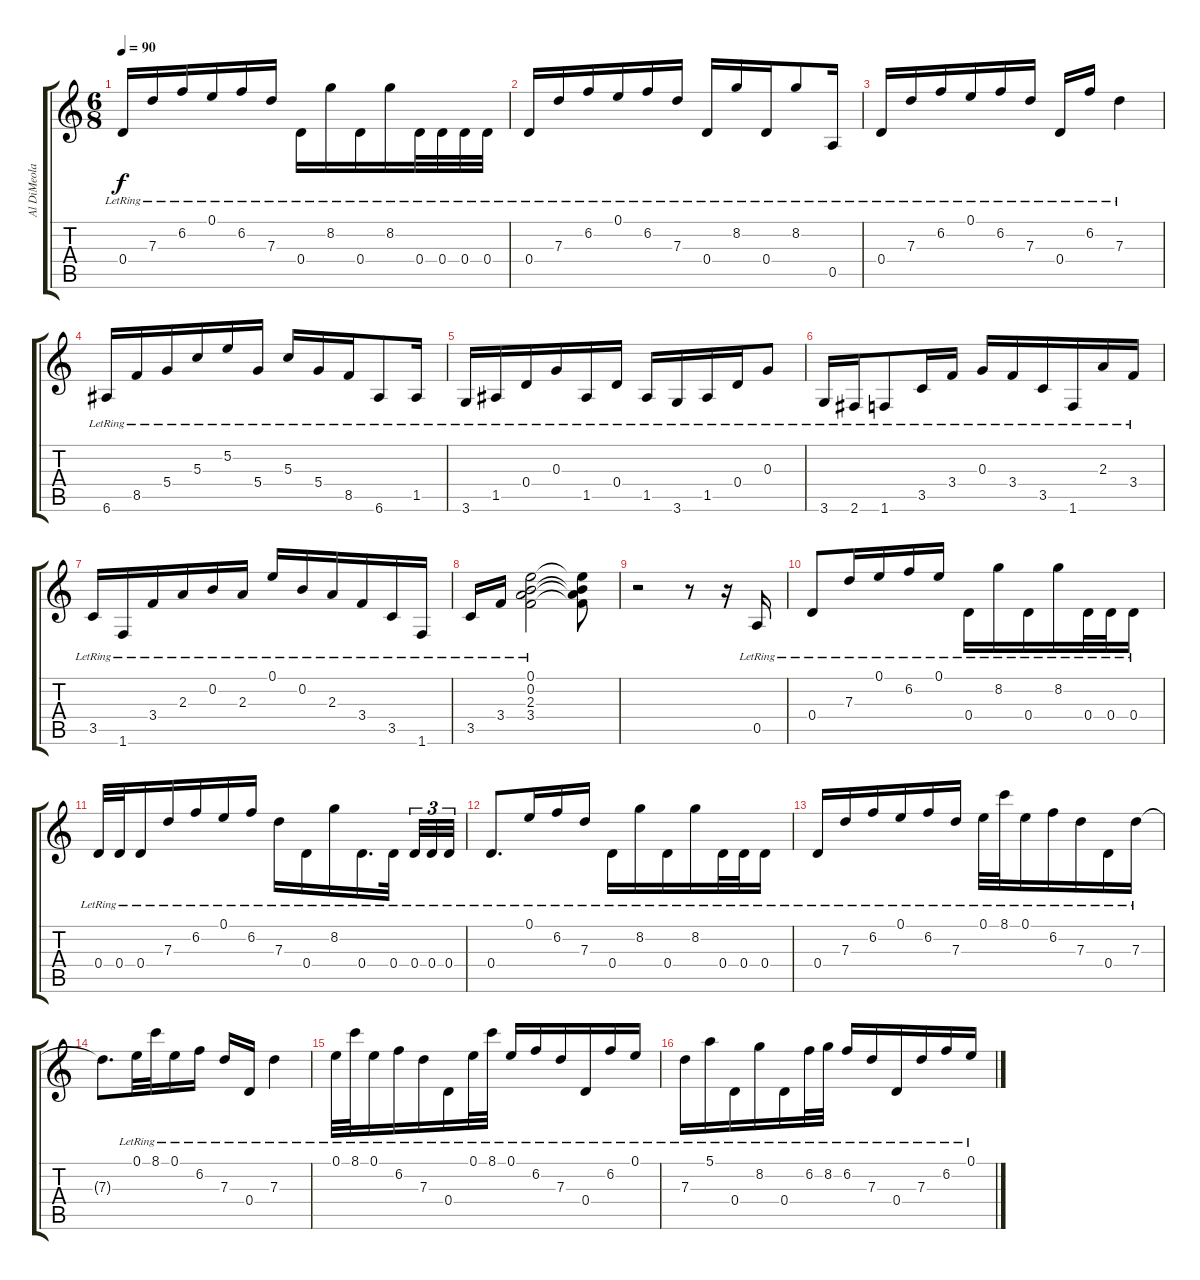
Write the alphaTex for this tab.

\track ("Al DiMeola" "Al DiMeola") {instrument acousticguitarsteel}
\staff {score tabs}
\tuning (E4 B3 G3 D3 A2 E2) {hide}
\ts (6 8)
\tempo 90
\clef g2
\ks c
0.4{lr}.16{dy f} 7.3{lr}.16 6.2{lr}.16 0.1{lr}.16 6.2{lr}.16 7.3{lr}.16 0.4{lr}.16 8.2{lr}.16 0.4{lr}.16 8.2{lr}.16 0.4{lr}.32 0.4{lr}.32 0.4{lr}.32 0.4{lr}.32 |
0.4{lr}.16 7.3{lr}.16 6.2{lr}.16 0.1{lr}.16 6.2{lr}.16 7.3{lr}.16 0.4{lr}.16 8.2{lr}.16 0.4{lr}.16 8.2{lr}.8 0.5{lr}.16 |
0.4{lr}.16 7.3{lr}.16 6.2{lr}.16 0.1{lr}.16 6.2{lr}.16 7.3{lr}.16 0.4{lr}.16 6.2{lr}.16 7.3{lr}.4 |
6.6{lr}.16 8.5{lr}.16 5.4{lr}.16 5.3{lr}.16 5.2{lr}.16 5.4{lr}.16 5.3{lr}.16 5.4{lr}.16 8.5{lr}.16 6.6{lr}.8 1.5{lr}.16 |
3.6{lr}.16 1.5{lr}.16 0.4{lr}.16 0.3{lr}.16 1.5{lr}.16 0.4{lr}.16 1.5{lr}.16 3.6{lr}.16 1.5{lr}.16 0.4{lr}.16 0.3{lr}.8 |
3.6{lr}.16 2.6{lr}.16 1.6{lr}.8 3.5{lr}.16 3.4{lr}.16 0.3{lr}.16 3.4{lr}.16 3.5{lr}.16 1.6{lr}.16 2.3{lr}.16 3.4{lr}.16 |
3.5{lr}.16 1.6{lr}.16 3.4{lr}.16 2.3{lr}.16 0.2{lr}.16 2.3{lr}.16 0.1{lr}.16 0.2{lr}.16 2.3{lr}.16 3.4{lr}.16 3.5{lr}.16 1.6{lr}.16 |
3.5{lr}.16 3.4{lr}.16 (0.1{lr} 0.2{lr} 2.3{lr} 3.4{lr}).2 (0.1{t} 0.2{t} 2.3{t} 3.4{t}).8 |
r.2 r.8 r.16 0.5{lr}.16 |
0.4{lr}.8 7.3{lr}.16 0.1{lr}.16 6.2{lr}.16 0.1{lr}.16 0.4{lr}.16 8.2{lr}.16 0.4{lr}.16 8.2{lr}.16 0.4{lr}.32 0.4{lr}.32 0.4{lr}.16 |
0.4{lr}.32 0.4{lr}.32 0.4{lr}.16 7.3{lr}.16 6.2{lr}.16 0.1{lr}.16 6.2{lr}.16 7.3{lr}.16 0.4{lr}.16 8.2{lr}.16 0.4{lr}.16{d} 0.4{lr}.32{beam splitsecondary} 0.4{lr}.32{tu (3 2)} 0.4{lr}.32{tu (3 2)} 0.4{lr}.32{tu (3 2)} |
0.4{lr}.8{d} 0.1{lr}.16 6.2{lr}.16 7.3{lr}.16 0.4{lr}.16 8.2{lr}.16 0.4{lr}.16 8.2{lr}.16 0.4{lr}.32 0.4{lr}.32 0.4{lr}.16 |
0.4{lr}.16 7.3{lr}.16 6.2{lr}.16 0.1{lr}.16 6.2{lr}.16 7.3{lr}.16 0.1{lr}.32 8.1{lr}.32 0.1{lr}.16 6.2{lr}.16 7.3{lr}.16 0.4{lr}.16 7.3{lr}.16 |
7.3{t}.8{d} 0.1{lr}.32 8.1{lr}.32 0.1{lr}.16 6.2{lr}.16 7.3{lr}.16 0.4{lr}.16 7.3{lr}.4 |
0.1{lr}.32 8.1{lr}.32 0.1{lr}.16 6.2{lr}.16 7.3{lr}.16 0.4{lr}.16 0.1{lr}.32 8.1{lr}.32 0.1{lr}.16 6.2{lr}.16 7.3{lr}.16 0.4{lr}.16 6.2{lr}.16 0.1{lr}.16 |
7.3{lr}.16 5.1{lr}.16 0.4{lr}.16 8.2{lr}.16 0.4{lr}.16 6.2{lr}.32 8.2{lr}.32 6.2{lr}.16 7.3{lr}.16 0.4{lr}.16 7.3{lr}.16 6.2{lr}.16 0.1{lr}.16
